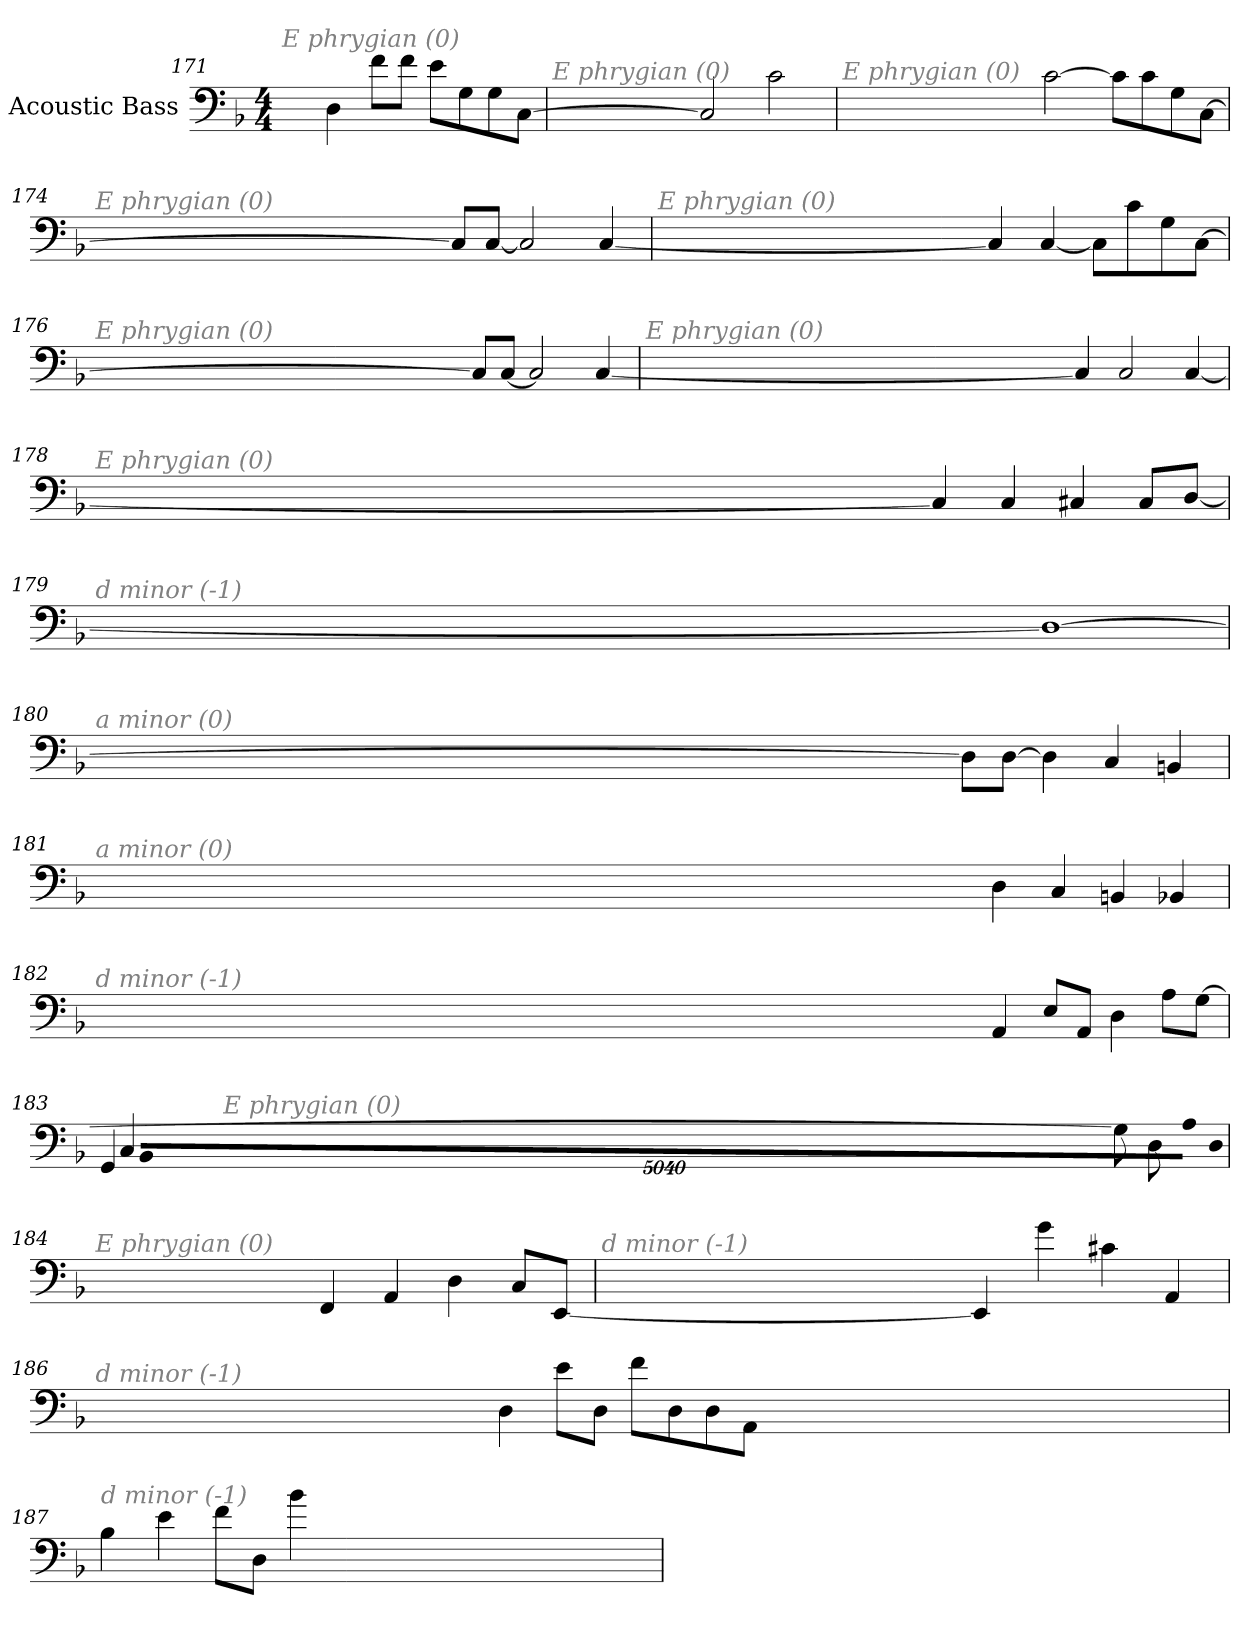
**kern
*part1
*staff1
*I"Acoustic Bass
*clefF4
*ITrd7c12
*k[b-]
*F:
*M4/4
=171
!LO:TX:i:color=#808080:t=E phrygian (0)
4DD
8FL
8FJ
8EL
8GG
8GG
[8CCJ
=172
!LO:TX:i:color=#808080:t=E phrygian (0)
2CC]
2C
=173
!LO:TX:i:color=#808080:t=E phrygian (0)
[2C
8CL]
8C
8GG
[8CCJ
=174
!LO:TX:i:color=#808080:t=E phrygian (0)
8CCL]
[8CCJ
2CC]
[4CC
=175
!LO:TX:i:color=#808080:t=E phrygian (0)
4CC]
[4CC
8CCL]
8C
8GG
[8CCJ
=176
!LO:TX:i:color=#808080:t=E phrygian (0)
8CCL]
[8CCJ
2CC]
[4CC
=177
!LO:TX:i:color=#808080:t=E phrygian (0)
4CC]
2CC
[4CC
=178
!LO:TX:i:color=#808080:t=E phrygian (0)
4CC]
4CC
4CC#X
8CC#L
[8DDJ
=179
!LO:TX:i:color=#808080:t=d minor (-1)
1DD_
=180
!LO:TX:i:color=#808080:t=a minor (0)
8DDL]
[8DDJ
4DD]
4CC
4BBBn
=181
!LO:TX:i:color=#808080:t=a minor (0)
4DD
4CC
4BBBn
4BBB-X
=182
!LO:TX:i:color=#808080:t=d minor (-1)
4AAA
8EEL
8AAAJ
4DD
8AAL
[8GGJ
=183
!LO:TX:i:color=#808080:t=E phrygian (0)
8GG]
8DD
!LO:N:vis=8
40320%3347AAL
!LO:N:vis=8
40320%3347DD
!LO:N:vis=8
40320%3347BBB-J
4GGG
4CC
=184
!LO:TX:i:color=#808080:t=E phrygian (0)
4FFF
4AAA
4DD
8CCL
[8EEEJ
=185
!LO:TX:i:color=#808080:t=d minor (-1)
4EEE]
4G
4C#X
4AAA
=186
!LO:TX:i:color=#808080:t=d minor (-1)
4DD
8EL
8DDJ
8FL
8DD
8DD
8AAAJ
=187
!LO:TX:i:color=#808080:t=d minor (-1)
4BB-
4E
8FL
8DDJ
4B-
=
*-
